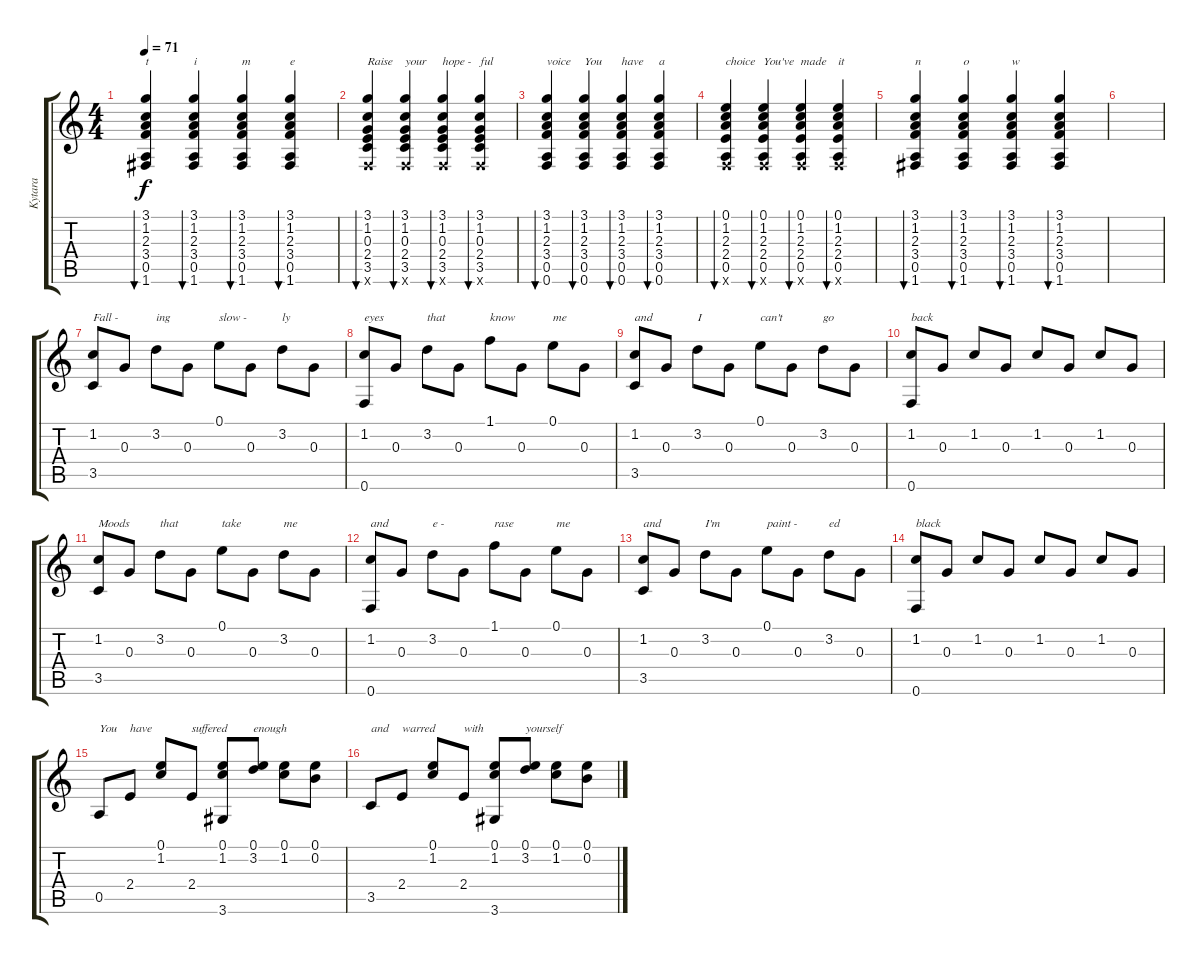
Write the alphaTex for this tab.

\track ("Kytara" "Kytara") {instrument acousticguitarsteel}
\staff {score tabs}
\tuning (E4 B3 G3 D3 A2 F2) {hide}
\ts (4 4)
\tempo 71
\clef g2
\ks c
(3.1 1.2 2.3 3.4 0.5 1.6).4{bu 60 txt "t" dy f} (3.1 1.2 2.3 3.4 0.5 1.6).4{bu 60 txt "i"} (3.1 1.2 2.3 3.4 0.5 1.6).4{bu 60 txt "m"} (3.1 1.2 2.3 3.4 0.5 1.6).4{bu 60 txt "e"} |
(3.1 1.2 0.3 2.4 3.5 0.6{x}).4{bu 60 txt "Raise"} (3.1 1.2 0.3 2.4 3.5 0.6{x}).4{bu 60 txt "your"} (3.1 1.2 0.3 2.4 3.5 0.6{x}).4{bu 60 txt "hope -"} (3.1 1.2 0.3 2.4 3.5 0.6{x}).4{bu 60 txt "ful"} |
(3.1 1.2 2.3 3.4 0.5 0.6).4{bu 60 txt "voice"} (3.1 1.2 2.3 3.4 0.5 0.6).4{bu 60 txt "You"} (3.1 1.2 2.3 3.4 0.5 0.6).4{bu 60 txt "have"} (3.1 1.2 2.3 3.4 0.5 0.6).4{bu 60 txt "a"} |
(0.1 1.2 2.3 2.4 0.5 0.6{x}).4{bu 60 txt "choice"} (0.1 1.2 2.3 2.4 0.5 0.6{x}).4{bu 60 txt "You've"} (0.1 1.2 2.3 2.4 0.5 0.6{x}).4{bu 60 txt "made"} (0.1 1.2 2.3 2.4 0.5 0.6{x}).4{bu 60 txt "it"} |
(3.1 1.2 2.3 3.4 0.5 1.6).4{bu 60 txt "n"} (3.1 1.2 2.3 3.4 0.5 1.6).4{bu 60 txt "o"} (3.1 1.2 2.3 3.4 0.5 1.6).4{bu 60 txt "w"} (3.1 1.2 2.3 3.4 0.5 1.6).4{bu 60} |
|
(1.2 3.5).8{txt "Fall -"} 0.3.8 3.2.8{txt "ing"} 0.3.8 0.1.8{txt "slow - "} 0.3.8 3.2.8{txt "ly"} 0.3.8 |
(1.2 0.6).8{txt "eyes"} 0.3.8 3.2.8{txt "that"} 0.3.8 1.1.8{txt "know"} 0.3.8 0.1.8{txt "me"} 0.3.8 |
(1.2 3.5).8{txt "and"} 0.3.8 3.2.8{txt "I"} 0.3.8 0.1.8{txt "can't"} 0.3.8 3.2.8{txt "go"} 0.3.8 |
(1.2 0.6).8{txt "back"} 0.3.8 1.2.8 0.3.8 1.2.8 0.3.8 1.2.8 0.3.8 |
(1.2 3.5).8{txt "Moods"} 0.3.8 3.2.8{txt "that"} 0.3.8 0.1.8{txt "take"} 0.3.8 3.2.8{txt "me"} 0.3.8 |
(1.2 0.6).8{txt "and"} 0.3.8 3.2.8{txt "e - "} 0.3.8 1.1.8{txt "rase"} 0.3.8 0.1.8{txt "me"} 0.3.8 |
(1.2 3.5).8{txt "and"} 0.3.8 3.2.8{txt "I'm"} 0.3.8 0.1.8{txt "paint - "} 0.3.8 3.2.8{txt "ed"} 0.3.8 |
(1.2 0.6).8{txt "black"} 0.3.8 1.2.8 0.3.8 1.2.8 0.3.8 1.2.8 0.3.8 |
0.5.8{txt "You"} 2.4.8{txt "have"} (0.1 1.2).8 2.4.8{txt "suffered"} (0.1 1.2 3.6).8 (0.1 3.2).8{txt "enough"} (0.1 1.2).8 (0.1 0.2).8 |
3.5.8{txt "and"} 2.4.8{txt "warred"} (0.1 1.2).8 2.4.8{txt "with"} (0.1 1.2 3.6).8 (0.1 3.2).8{txt "yourself"} (0.1 1.2).8 (0.1 0.2).8
